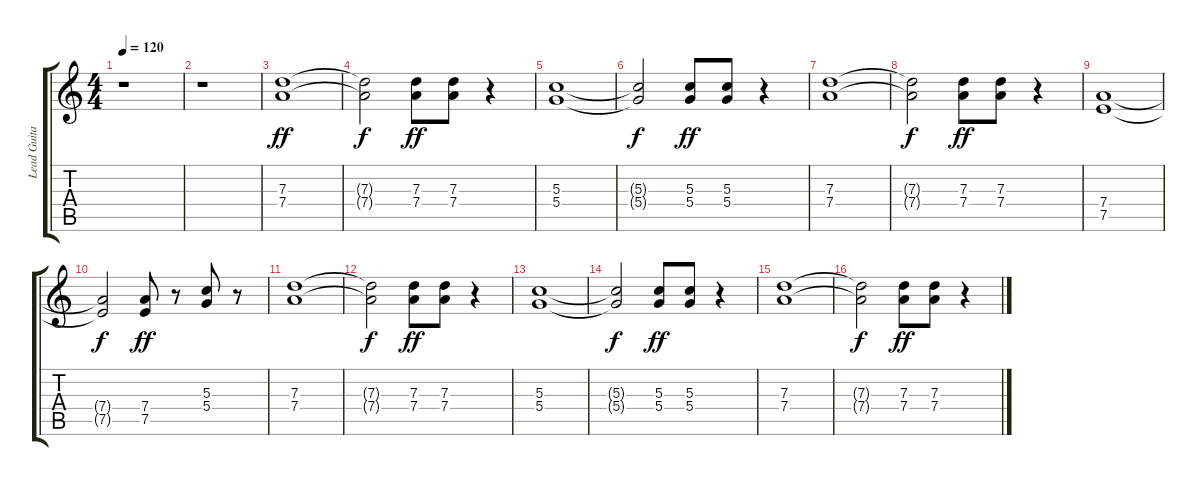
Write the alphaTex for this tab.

\track ("Lead Guitar" "Lead Guita") {instrument overdrivenguitar}
\staff {score tabs}
\tuning (E4 B3 G3 D3 A2 E2) {hide}
\ts (4 4)
\tempo 120
\clef g2
\ks c
r.1{dy f} |
r.1 |
(7.3 7.4).1{dy ff} |
(7.3{t} 7.4{t}).2{dy f} (7.3 7.4).8{dy ff} (7.3 7.4).8 r.4 |
(5.3 5.4).1 |
(5.3{t} 5.4{t}).2{dy f} (5.3 5.4).8{dy ff} (5.3 5.4).8 r.4 |
(7.3 7.4).1 |
(7.3{t} 7.4{t}).2{dy f} (7.3 7.4).8{dy ff} (7.3 7.4).8 r.4 |
(7.4 7.5).1 |
(7.4{t} 7.5{t}).2{dy f} (7.4 7.5).8{dy ff} r.8 (5.3 5.4).8 r.8 |
(7.3 7.4).1 |
(7.3{t} 7.4{t}).2{dy f} (7.3 7.4).8{dy ff} (7.3 7.4).8 r.4 |
(5.3 5.4).1 |
(5.3{t} 5.4{t}).2{dy f} (5.3 5.4).8{dy ff} (5.3 5.4).8 r.4 |
(7.3 7.4).1 |
(7.3{t} 7.4{t}).2{dy f} (7.3 7.4).8{dy ff} (7.3 7.4).8 r.4
